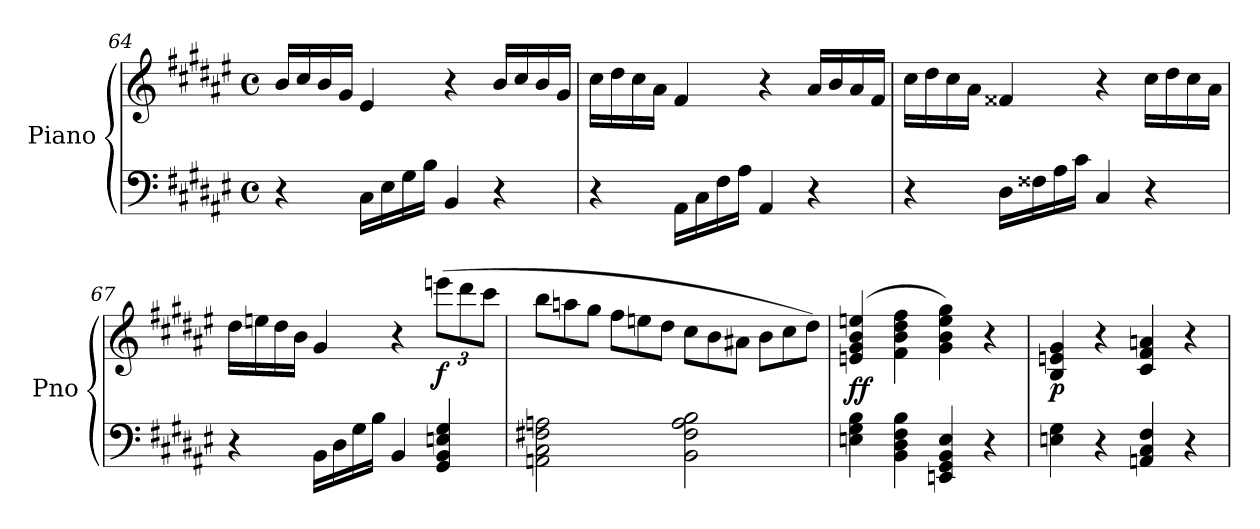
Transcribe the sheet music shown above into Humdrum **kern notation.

**kern	**kern	**dynam
*part1	*part1	*part1
*staff2	*staff1	*staff1/2
*I"Piano	*	*
*I'Pno	*	*
!!LO:PB:g=z
*clefF4	*clefG2	*
*k[f#c#g#d#a#e#]	*k[f#c#g#d#a#e#]	*
*F#:	*F#:	*
*M4/4	*M4/4	*
*met(c)	*met(c)	*
=64	=64	=64
4r	16b/LL	.
.	16cc#/	.
.	16b/	.
.	16g#/JJ	.
16C#\LL	4e#/	.
16E#\	.	.
16G#\	.	.
16B\JJ	.	.
4BB/	4r	.
4r	16b/LL	.
.	16cc#/	.
.	16b/	.
.	16g#/JJ	.
=65	=65	=65
4r	16cc#\LL	.
.	16dd#\	.
.	16cc#\	.
.	16a#\JJ	.
16AA#\LL	4f#/	.
16C#\	.	.
16F#\	.	.
16A#\JJ	.	.
4AA#/	4r	.
4r	16a#/LL	.
.	16b/	.
.	16a#/	.
.	16f#/JJ	.
=66	=66	=66
4r	16cc#\LL	.
.	16dd#\	.
.	16cc#\	.
.	16a#\JJ	.
16D#\LL	4f##X/	.
16F##X\	.	.
16A#\	.	.
16c#\JJ	.	.
4C#/	4r	.
4r	16cc#\LL	.
.	16dd#\	.
.	16cc#\	.
.	16a#\JJ	.
!!LO:LB:g=z
=67	=67	=67
4r	16dd#\LL	.
.	16een\	.
.	16dd#\	.
.	16b\JJ	.
16BB\LL	4g#/	.
16D#\	.	.
16G#\	.	.
16B\JJ	.	.
4BB/	4r	.
*	*Xbrackettup	*
!	!	!LO:DY:b
4GG#/ 4BB/ 4En/ 4G#/	(>12eeen\L	f
.	12ddd#\	.
.	12ccc#\J	.
=68	=68	=68
*	*Xtuplet	*
2AAn\ 2C#\ 2F#X\ 2An\	12bb\L	.
.	12aan\	.
.	12gg#\J	.
.	12ff#\L	.
.	12een\	.
.	12dd#\J	.
2BB\ 2F#\ 2A\ 2B\	12cc#\L	.
.	12b\	.
.	12a#X\J	.
.	12b\L	.
.	12cc#\	.
.	12dd#\J)	.
=69	=69	=69
!	!	!LO:DY:b
4En\ 4G#\ 4B\	(>4en/ 4g#/ 4b/ 4een/	ff
4BB\ 4D#\ 4F#\ 4B\	4f#\ 4b\ 4dd#\ 4ff#\	.
4EEn/ 4GG#/ 4BB/ 4E/	4g#\ 4b\ 4ee\ 4gg#\)	.
4r	4r	.
=70	=70	=70
!	!	!LO:DY:b
4En\ 4G#\	4B/ 4en/ 4g#/	p
4r	4r	.
4AAn/ 4C#/ 4F#/	4c#/ 4f#/ 4an/	.
4r	4r	.
=	=	=
*-	*-	*-
